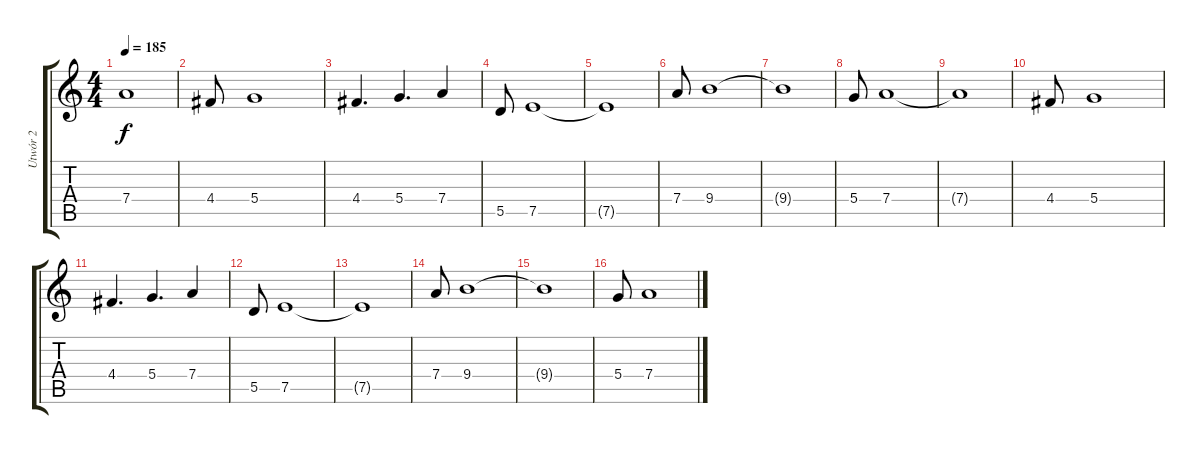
\track ("Utwór 2" "Utwór 2") {instrument distortionguitar}
\staff {score tabs}
\tuning (E4 B3 G3 D3 A2 E2) {hide}
\ts (4 4)
\tempo 185
\clef g2
\ks c
7.4{t}.1{dy f} |
4.4.8 5.4.1 |
4.4.4{d} 5.4.4{d} 7.4.4 |
5.5.8 7.5.1 |
7.5{t}.1 |
7.4.8 9.4.1 |
9.4{t}.1 |
5.4.8 7.4.1 |
7.4{t}.1 |
4.4.8 5.4.1 |
4.4.4{d} 5.4.4{d} 7.4.4 |
5.5.8 7.5.1 |
7.5{t}.1 |
7.4.8 9.4.1 |
9.4{t}.1 |
5.4.8 7.4.1
